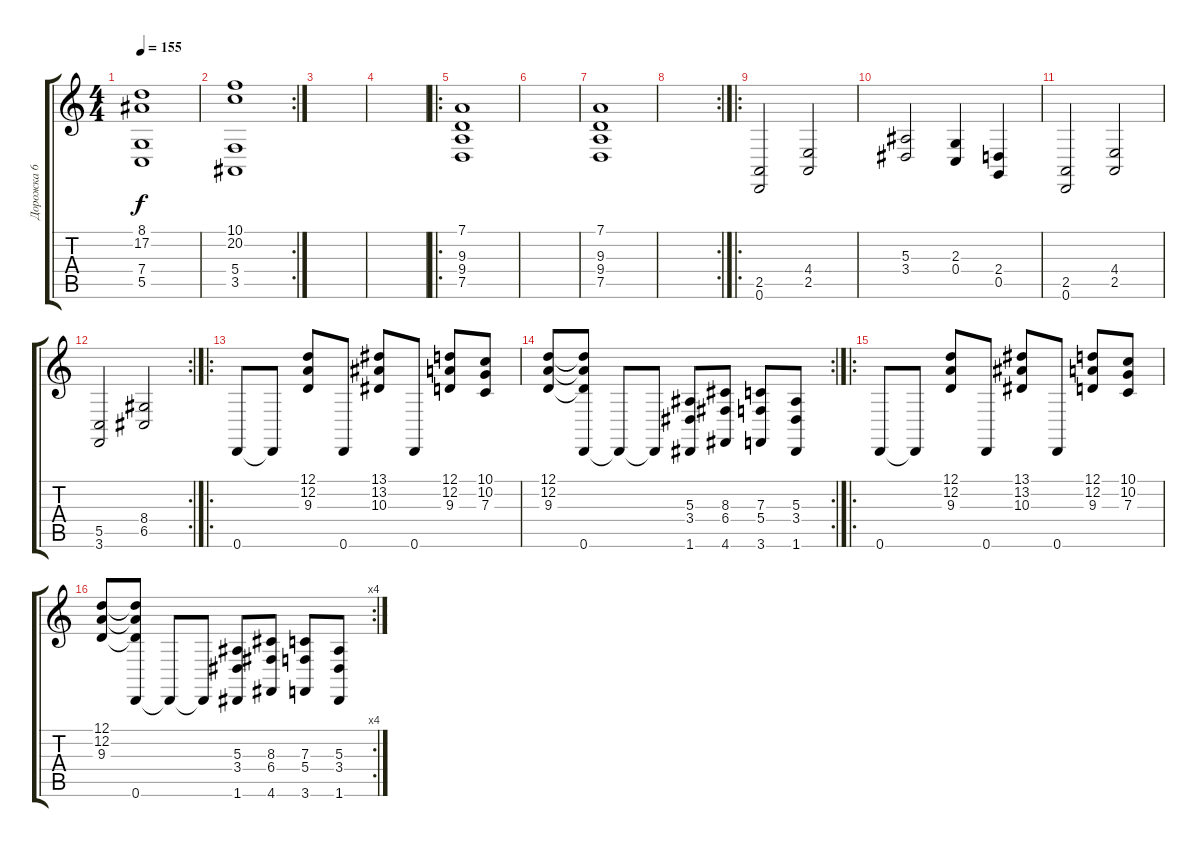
\track ("Дорожка 6" "Дорожка 6") {instrument churchorgan}
\staff {score tabs}
\tuning (D4 A3 F3 C3 G2 D2) {hide}
\ts (4 4)
\tempo 155
\clef g2
\ks c
(8.1 17.2 7.4 5.5).1{dy f} |
\rc 2
(10.1 20.2 5.4 3.5).1 |
|
|
\ro
(7.1 9.3 9.4 7.5).1{volume 14} |
|
(7.1 9.3 9.4 7.5).1{volume 14} |
\rc 2
|
\ro
(2.5 0.6).2 (4.4 2.5).2 |
(5.3 3.4).2 (2.3 0.4).4 (2.4 0.5).4 |
(2.5 0.6).2 (4.4 2.5).2 |
\rc 2
(5.5 3.6).2 (8.4 6.5).2 |
\ro
0.6.8 0.6{t}.8 (12.1 12.2 9.3).8 0.6.8 (13.1 13.2 10.3).8 0.6.8 (12.1 12.2 9.3).8 (10.1 10.2 7.3).8 |
\rc 2
(12.1 12.2 9.3).8 (12.1{t} 12.2{t} 9.3{t} 0.6).8 0.6{t}.8 0.6{t}.8 (5.3 3.4 1.6).8 (8.3 6.4 4.6).8 (7.3 5.4 3.6).8 (5.3 3.4 1.6).8 |
\ro
0.6.8 0.6{t}.8 (12.1 12.2 9.3).8 0.6.8 (13.1 13.2 10.3).8 0.6.8 (12.1 12.2 9.3).8 (10.1 10.2 7.3).8 |
\rc 4
(12.1 12.2 9.3).8 (12.1{t} 12.2{t} 9.3{t} 0.6).8 0.6{t}.8 0.6{t}.8 (5.3 3.4 1.6).8 (8.3 6.4 4.6).8 (7.3 5.4 3.6).8 (5.3 3.4 1.6).8
